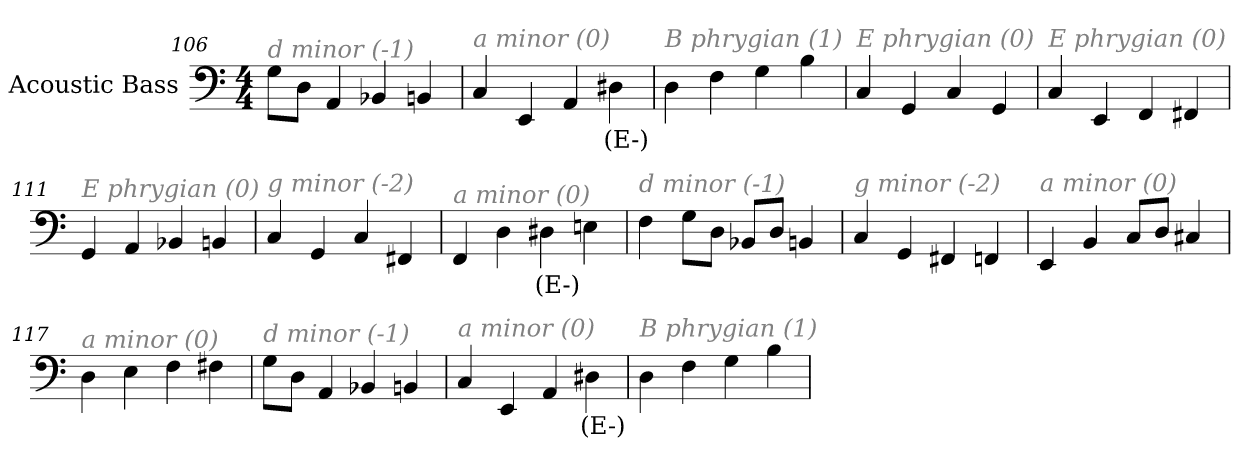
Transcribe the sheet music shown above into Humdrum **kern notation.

**kern	**text
*part1	*part1
*staff1	*staff1
*I"Acoustic Bass	*
*clefF4	*
*ITrd7c12	*
*k[]	*
*C:	*
*M4/4	*
=106	=106
!LO:TX:i:color=#808080:t=d minor (-1)	!
8GGL	.
8DDJ	.
4AAA	.
4BBB-X	.
4BBBn	.
=107	=107
!LO:TX:i:color=#808080:t=a minor (0)	!
4CC	.
4EEE	.
4AAA	.
4DD#Xi	(E-)
=108	=108
!LO:TX:i:color=#808080:t=B phrygian (1)	!
4DD	.
4FF	.
4GG	.
4BB	.
=109	=109
!LO:TX:i:color=#808080:t=E phrygian (0)	!
4CC	.
4GGG	.
4CC	.
4GGG	.
=110	=110
!LO:TX:i:color=#808080:t=E phrygian (0)	!
4CC	.
4EEE	.
4FFF	.
4FFF#X	.
=111	=111
!LO:TX:i:color=#808080:t=E phrygian (0)	!
4GGG	.
4AAA	.
4BBB-X	.
4BBBn	.
=112	=112
!LO:TX:i:color=#808080:t=g minor (-2)	!
4CC	.
4GGG	.
4CC	.
4FFF#X	.
=113	=113
!LO:TX:i:color=#808080:t=a minor (0)	!
4FFF	.
4DD	.
4DD#Xi	(E-)
4EEn	.
=114	=114
!LO:TX:i:color=#808080:t=d minor (-1)	!
4FF	.
8GGL	.
8DDJ	.
8BBB-XL	.
8DDJ	.
4BBBn	.
=115	=115
!LO:TX:i:color=#808080:t=g minor (-2)	!
4CC	.
4GGG	.
4FFF#X	.
4FFFn	.
=116	=116
!LO:TX:i:color=#808080:t=a minor (0)	!
4EEE	.
4BBB	.
8CCL	.
8DDJ	.
4CC#X	.
=117	=117
!LO:TX:i:color=#808080:t=a minor (0)	!
4DD	.
4EE	.
4FF	.
4FF#X	.
=118	=118
!LO:TX:i:color=#808080:t=d minor (-1)	!
8GGL	.
8DDJ	.
4AAA	.
4BBB-X	.
4BBBn	.
=119	=119
!LO:TX:i:color=#808080:t=a minor (0)	!
4CC	.
4EEE	.
4AAA	.
4DD#Xi	(E-)
=120	=120
!LO:TX:i:color=#808080:t=B phrygian (1)	!
4DD	.
4FF	.
4GG	.
4BB	.
=	=
*-	*-
